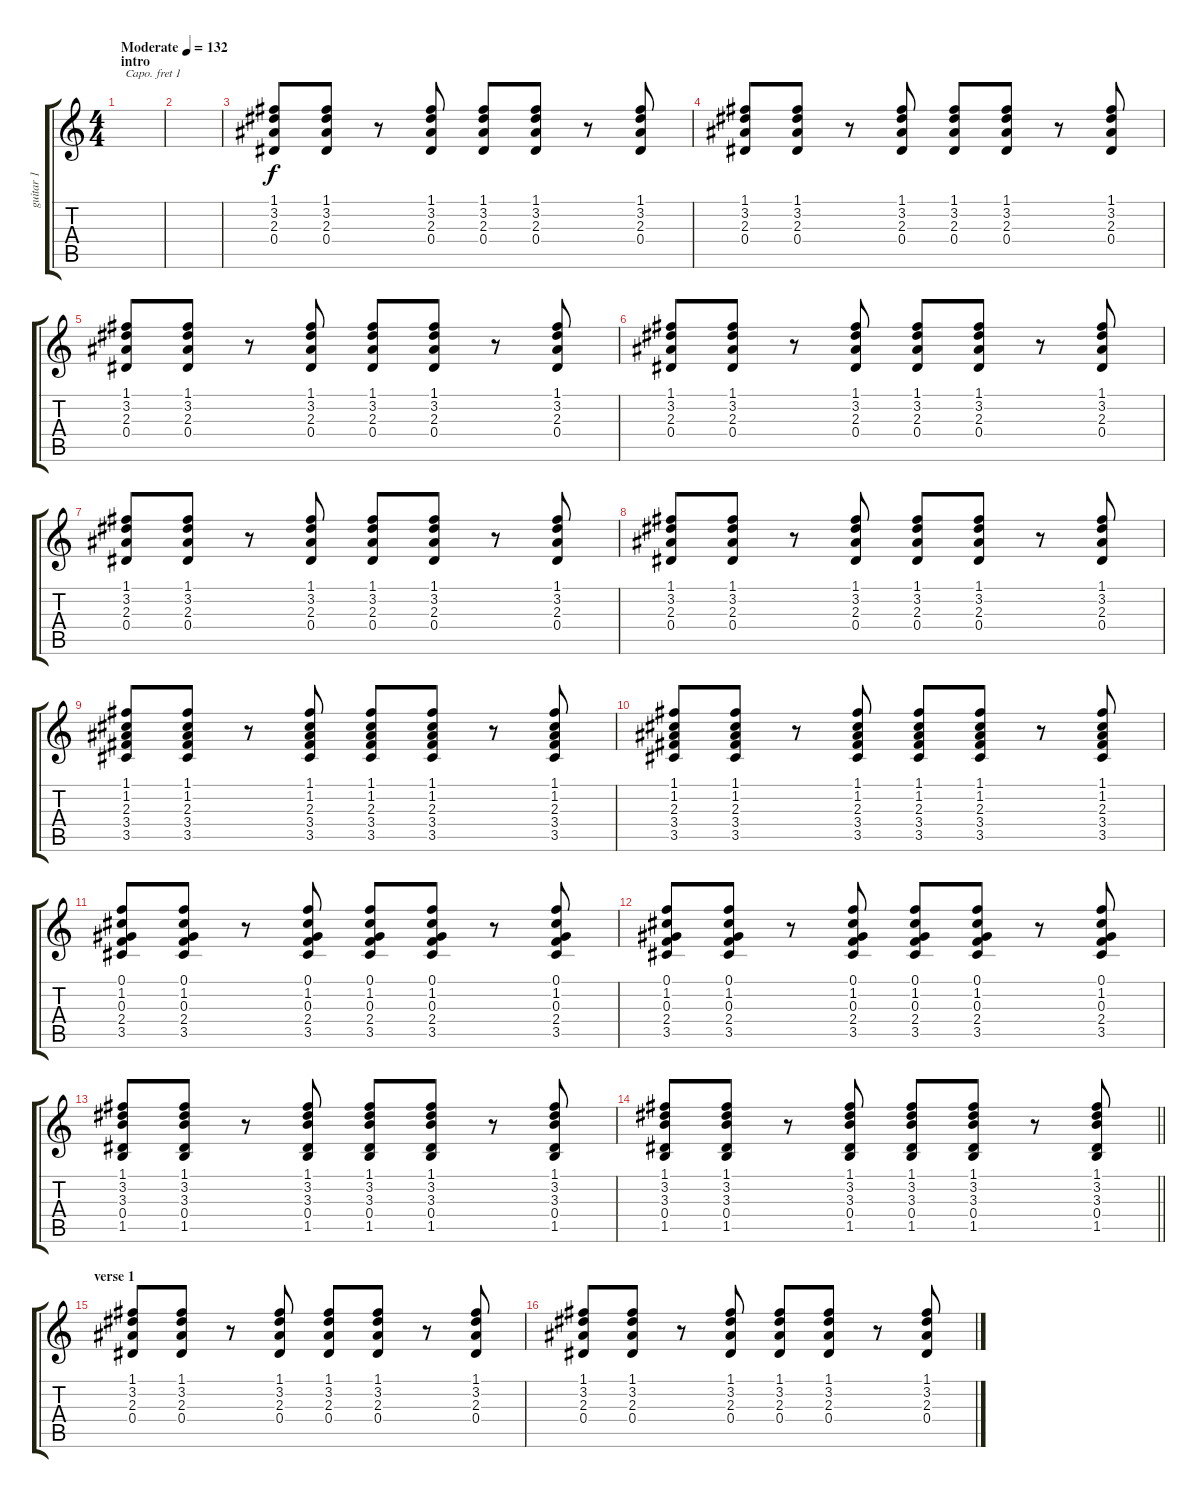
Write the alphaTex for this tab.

\track ("guitar 1" "guitar 1") {instrument electricguitarclean}
\staff {score tabs}
\capo 1
\tuning (E4 B3 G3 D3 A2 E2) {hide}
\ts (4 4)
\section ("" "intro")
\tempo (132 "Moderate")
\clef g2
\ks c
|
|
(1.1 3.2 2.3 0.4).8 (1.1 3.2 2.3 0.4).8 r.8 (1.1 3.2 2.3 0.4).8 (1.1 3.2 2.3 0.4).8 (1.1 3.2 2.3 0.4).8 r.8 (1.1 3.2 2.3 0.4).8 |
(1.1 3.2 2.3 0.4).8 (1.1 3.2 2.3 0.4).8 r.8 (1.1 3.2 2.3 0.4).8 (1.1 3.2 2.3 0.4).8 (1.1 3.2 2.3 0.4).8 r.8 (1.1 3.2 2.3 0.4).8 |
(1.1 3.2 2.3 0.4).8 (1.1 3.2 2.3 0.4).8 r.8 (1.1 3.2 2.3 0.4).8 (1.1 3.2 2.3 0.4).8 (1.1 3.2 2.3 0.4).8 r.8 (1.1 3.2 2.3 0.4).8 |
(1.1 3.2 2.3 0.4).8 (1.1 3.2 2.3 0.4).8 r.8 (1.1 3.2 2.3 0.4).8 (1.1 3.2 2.3 0.4).8 (1.1 3.2 2.3 0.4).8 r.8 (1.1 3.2 2.3 0.4).8 |
(1.1 3.2 2.3 0.4).8 (1.1 3.2 2.3 0.4).8 r.8 (1.1 3.2 2.3 0.4).8 (1.1 3.2 2.3 0.4).8 (1.1 3.2 2.3 0.4).8 r.8 (1.1 3.2 2.3 0.4).8 |
(1.1 3.2 2.3 0.4).8 (1.1 3.2 2.3 0.4).8 r.8 (1.1 3.2 2.3 0.4).8 (1.1 3.2 2.3 0.4).8 (1.1 3.2 2.3 0.4).8 r.8 (1.1 3.2 2.3 0.4).8 |
(1.1 1.2 2.3 3.4 3.5).8 (1.1 1.2 2.3 3.4 3.5).8 r.8 (1.1 1.2 2.3 3.4 3.5).8 (1.1 1.2 2.3 3.4 3.5).8 (1.1 1.2 2.3 3.4 3.5).8 r.8 (1.1 1.2 2.3 3.4 3.5).8 |
(1.1 1.2 2.3 3.4 3.5).8 (1.1 1.2 2.3 3.4 3.5).8 r.8 (1.1 1.2 2.3 3.4 3.5).8 (1.1 1.2 2.3 3.4 3.5).8 (1.1 1.2 2.3 3.4 3.5).8 r.8 (1.1 1.2 2.3 3.4 3.5).8 |
(0.1 1.2 0.3 2.4 3.5).8 (0.1 1.2 0.3 2.4 3.5).8 r.8 (0.1 1.2 0.3 2.4 3.5).8 (0.1 1.2 0.3 2.4 3.5).8 (0.1 1.2 0.3 2.4 3.5).8 r.8 (0.1 1.2 0.3 2.4 3.5).8 |
(0.1 1.2 0.3 2.4 3.5).8 (0.1 1.2 0.3 2.4 3.5).8 r.8 (0.1 1.2 0.3 2.4 3.5).8 (0.1 1.2 0.3 2.4 3.5).8 (0.1 1.2 0.3 2.4 3.5).8 r.8 (0.1 1.2 0.3 2.4 3.5).8 |
(1.1 3.2 3.3 0.4 1.5).8 (1.1 3.2 3.3 0.4 1.5).8 r.8 (1.1 3.2 3.3 0.4 1.5).8 (1.1 3.2 3.3 0.4 1.5).8 (1.1 3.2 3.3 0.4 1.5).8 r.8 (1.1 3.2 3.3 0.4 1.5).8 |
\barLineRight lightlight
(1.1 3.2 3.3 0.4 1.5).8 (1.1 3.2 3.3 0.4 1.5).8 r.8 (1.1 3.2 3.3 0.4 1.5).8 (1.1 3.2 3.3 0.4 1.5).8 (1.1 3.2 3.3 0.4 1.5).8 r.8 (1.1 3.2 3.3 0.4 1.5).8 |
\section ("" "verse 1")
(1.1 3.2 2.3 0.4).8 (1.1 3.2 2.3 0.4).8 r.8 (1.1 3.2 2.3 0.4).8 (1.1 3.2 2.3 0.4).8 (1.1 3.2 2.3 0.4).8 r.8 (1.1 3.2 2.3 0.4).8 |
(1.1 3.2 2.3 0.4).8 (1.1 3.2 2.3 0.4).8 r.8 (1.1 3.2 2.3 0.4).8 (1.1 3.2 2.3 0.4).8 (1.1 3.2 2.3 0.4).8 r.8 (1.1 3.2 2.3 0.4).8
